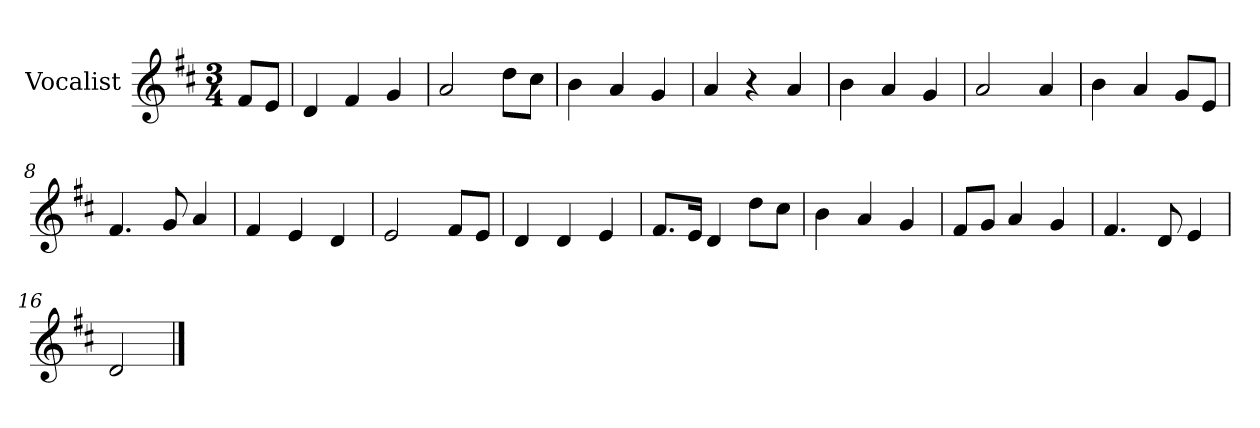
**kern
*part1
*staff1
*I"Vocalist
*k[f#c#]
*D:
*M3/4
=
8f#L
8eJ
=1
4d
4f#
4g
=2
2a
8ddL
8cc#J
=3
4b
4a
4g
=4
4a
4r
4a
=5
4b
4a
4g
=6
2a
4a
=7
4b
4a
8gL
8eJ
=8
4.f#
8g
4a
=9
4f#
4e
4d
=10
2e
8f#L
8eJ
=11
4d
4d
4e
=12
8.f#L
16eJk
4d
8ddL
8cc#J
=13
4b
4a
4g
=14
8f#L
8gJ
4a
4g
=15
4.f#
8d
4e
=16
2d
==
*-
